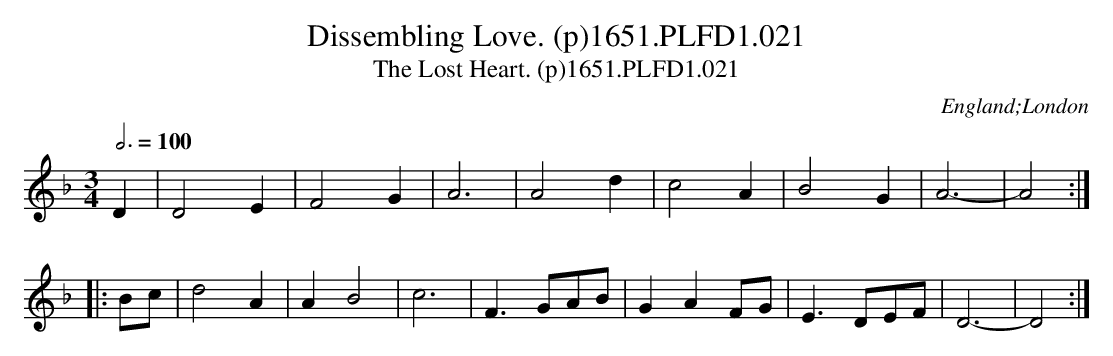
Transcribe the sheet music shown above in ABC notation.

X:1
T:Dissembling Love. (p)1651.PLFD1.021
T:Lost Heart. (p)1651.PLFD1.021, The
M:3/4
L:1/4
Q:3/4=100
O:England;London
K:F
D|D2 E| F2 G|A3| A2 d|c2 A| B2 G|A3-| A2:|
|:B/c/|d2 A| A B2| c3 |F>GA/B/| GAF/G/| E>DE/F/| D3-| D2:|
